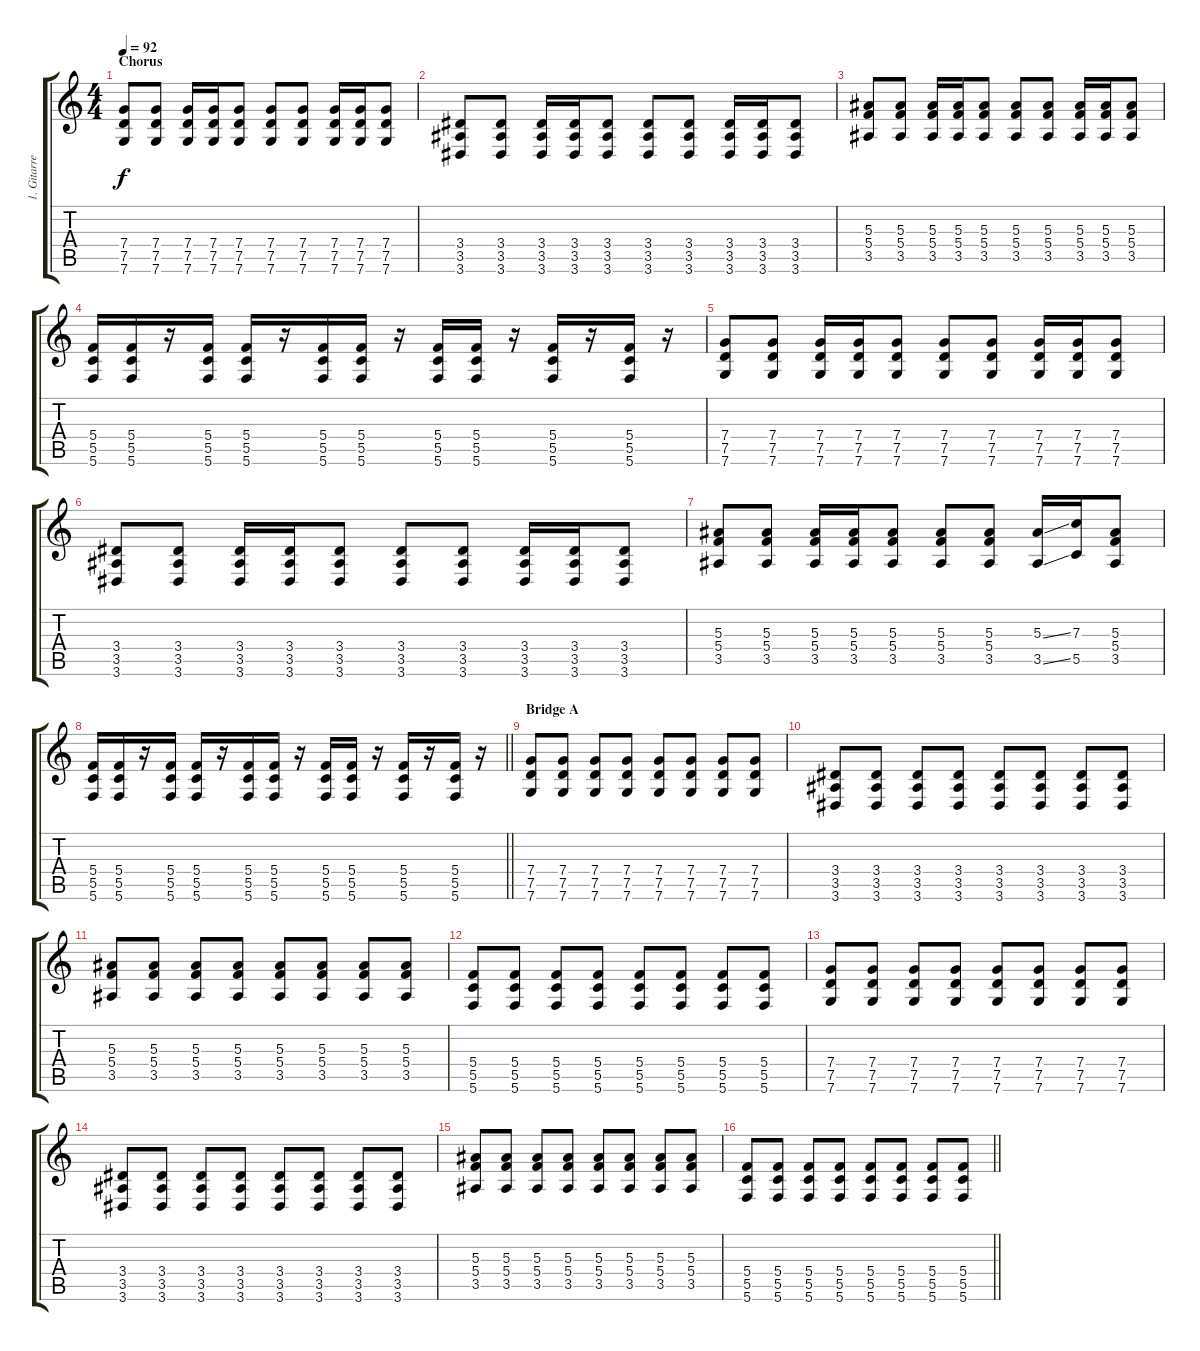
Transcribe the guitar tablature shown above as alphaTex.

\track ("1. Gitarre" "1. Gitarre") {instrument distortionguitar}
\staff {score tabs}
\tuning (D4 A3 F3 C3 G2 C2) {hide}
\ts (4 4)
\section ("" "Chorus")
\tempo 92
\clef g2
\ks c
(7.4 7.5 7.6).8{dy f} (7.4 7.5 7.6).8 (7.4 7.5 7.6).16 (7.4 7.5 7.6).16 (7.4 7.5 7.6).8 (7.4 7.5 7.6).8 (7.4 7.5 7.6).8 (7.4 7.5 7.6).16 (7.4 7.5 7.6).16 (7.4 7.5 7.6).8 |
(3.4 3.5 3.6).8 (3.4 3.5 3.6).8 (3.4 3.5 3.6).16 (3.4 3.5 3.6).16 (3.4 3.5 3.6).8 (3.4 3.5 3.6).8 (3.4 3.5 3.6).8 (3.4 3.5 3.6).16 (3.4 3.5 3.6).16 (3.4 3.5 3.6).8 |
(5.3 5.4 3.5).8 (5.3 5.4 3.5).8 (5.3 5.4 3.5).16 (5.3 5.4 3.5).16 (5.3 5.4 3.5).8 (5.3 5.4 3.5).8 (5.3 5.4 3.5).8 (5.3 5.4 3.5).16 (5.3 5.4 3.5).16 (5.3 5.4 3.5).8 |
(5.4 5.5 5.6).16 (5.4 5.5 5.6).16 r.16 (5.4 5.5 5.6).16 (5.4 5.5 5.6).16 r.16 (5.4 5.5 5.6).16 (5.4 5.5 5.6).16 r.16 (5.4 5.5 5.6).16 (5.4 5.5 5.6).16 r.16 (5.4 5.5 5.6).16 r.16 (5.4 5.5 5.6).16 r.16 |
(7.4 7.5 7.6).8 (7.4 7.5 7.6).8 (7.4 7.5 7.6).16 (7.4 7.5 7.6).16 (7.4 7.5 7.6).8 (7.4 7.5 7.6).8 (7.4 7.5 7.6).8 (7.4 7.5 7.6).16 (7.4 7.5 7.6).16 (7.4 7.5 7.6).8 |
(3.4 3.5 3.6).8 (3.4 3.5 3.6).8 (3.4 3.5 3.6).16 (3.4 3.5 3.6).16 (3.4 3.5 3.6).8 (3.4 3.5 3.6).8 (3.4 3.5 3.6).8 (3.4 3.5 3.6).16 (3.4 3.5 3.6).16 (3.4 3.5 3.6).8 |
(5.3 5.4 3.5).8 (5.3 5.4 3.5).8 (5.3 5.4 3.5).16 (5.3 5.4 3.5).16 (5.3 5.4 3.5).8 (5.3 5.4 3.5).8 (5.3 5.4 3.5).8 (5.3{ss} 3.5{ss}).16 (7.3 5.5).16 (5.3 5.4 3.5).8 |
\barLineRight lightlight
(5.4 5.5 5.6).16 (5.4 5.5 5.6).16 r.16 (5.4 5.5 5.6).16 (5.4 5.5 5.6).16 r.16 (5.4 5.5 5.6).16 (5.4 5.5 5.6).16 r.16 (5.4 5.5 5.6).16 (5.4 5.5 5.6).16 r.16 (5.4 5.5 5.6).16 r.16 (5.4 5.5 5.6).16 r.16 |
\section ("" "Bridge A")
(7.4 7.5 7.6).8 (7.4 7.5 7.6).8 (7.4 7.5 7.6).8 (7.4 7.5 7.6).8 (7.4 7.5 7.6).8 (7.4 7.5 7.6).8 (7.4 7.5 7.6).8 (7.4 7.5 7.6).8 |
(3.4 3.5 3.6).8 (3.4 3.5 3.6).8 (3.4 3.5 3.6).8 (3.4 3.5 3.6).8 (3.4 3.5 3.6).8 (3.4 3.5 3.6).8 (3.4 3.5 3.6).8 (3.4 3.5 3.6).8 |
(5.3 5.4 3.5).8 (5.3 5.4 3.5).8 (5.3 5.4 3.5).8 (5.3 5.4 3.5).8 (5.3 5.4 3.5).8 (5.3 5.4 3.5).8 (5.3 5.4 3.5).8 (5.3 5.4 3.5).8 |
(5.4 5.5 5.6).8 (5.4 5.5 5.6).8 (5.4 5.5 5.6).8 (5.4 5.5 5.6).8 (5.4 5.5 5.6).8 (5.4 5.5 5.6).8 (5.4 5.5 5.6).8 (5.4 5.5 5.6).8 |
(7.4 7.5 7.6).8 (7.4 7.5 7.6).8 (7.4 7.5 7.6).8 (7.4 7.5 7.6).8 (7.4 7.5 7.6).8 (7.4 7.5 7.6).8 (7.4 7.5 7.6).8 (7.4 7.5 7.6).8 |
(3.4 3.5 3.6).8 (3.4 3.5 3.6).8 (3.4 3.5 3.6).8 (3.4 3.5 3.6).8 (3.4 3.5 3.6).8 (3.4 3.5 3.6).8 (3.4 3.5 3.6).8 (3.4 3.5 3.6).8 |
(5.3 5.4 3.5).8 (5.3 5.4 3.5).8 (5.3 5.4 3.5).8 (5.3 5.4 3.5).8 (5.3 5.4 3.5).8 (5.3 5.4 3.5).8 (5.3 5.4 3.5).8 (5.3 5.4 3.5).8 |
\barLineRight lightlight
(5.4 5.5 5.6).8 (5.4 5.5 5.6).8 (5.4 5.5 5.6).8 (5.4 5.5 5.6).8 (5.4 5.5 5.6).8 (5.4 5.5 5.6).8 (5.4 5.5 5.6).8 (5.4 5.5 5.6).8
